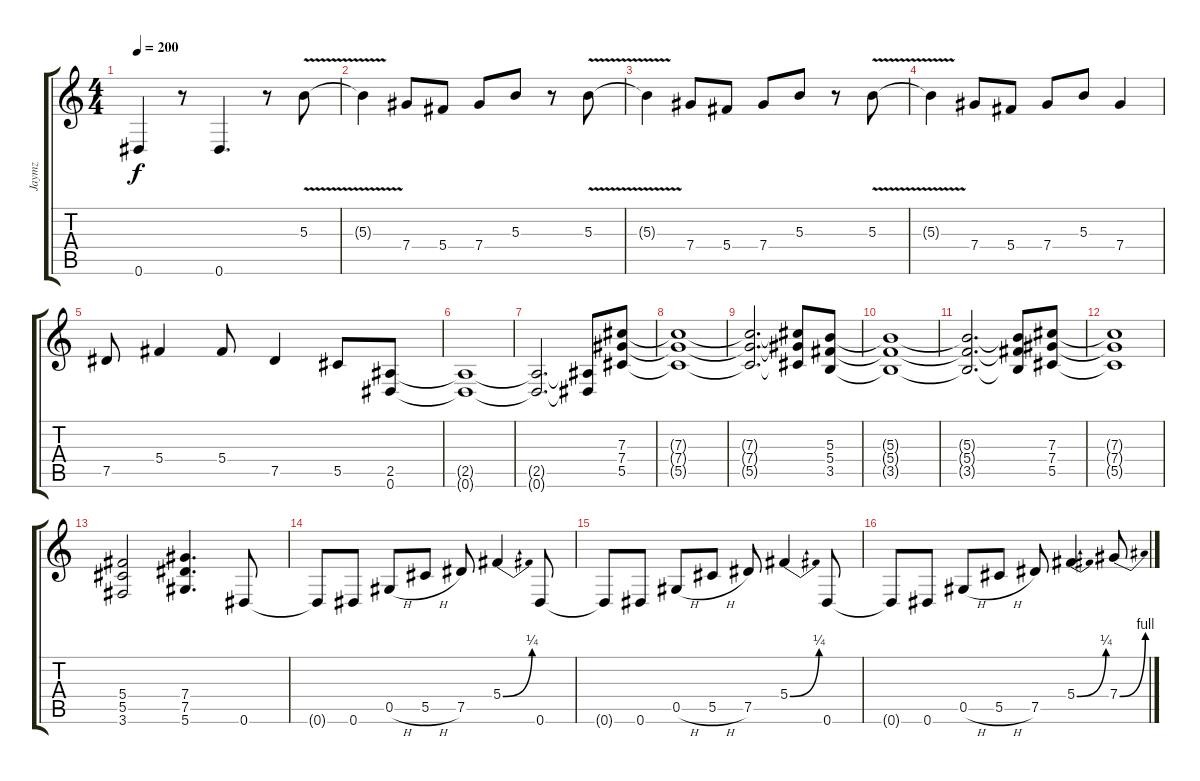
\track ("Jaymz" "Jaymz") {instrument distortionguitar}
\staff {score tabs}
\tuning (Eb4 Bb3 Gb3 Db3 Ab2 Eb2) {hide}
\ts (4 4)
\tempo 200
\clef g2
\ks c
0.6{t}.4{dy f} r.8 0.6.4{d} r.8 5.3{v}.8 |
5.3{t}.4 7.4.8 5.4.8 7.4.8 5.3.8 r.8 5.3{v}.8 |
5.3{t}.4 7.4.8 5.4.8 7.4.8 5.3.8 r.8 5.3{v}.8 |
5.3{t}.4 7.4.8 5.4.8 7.4.8 5.3.8 7.4.4 |
7.5.8 5.4.4 5.4.8 7.5.4 5.5.8 (2.5 0.6).8 |
(2.5{t} 0.6{t}).1 |
(2.5{t} 0.6{t}).2{d} (2.5{t} 0.6{t}).8 (7.3 7.4 5.5).8 |
(7.3{t} 7.4{t} 5.5{t}).1 |
(7.3{t} 7.4{t} 5.5{t}).2{d} (7.3{t} 7.4{t} 5.5{t}).8 (5.3 5.4 3.5).8 |
(5.3{t} 5.4{t} 3.5{t}).1 |
(5.3{t} 5.4{t} 3.5{t}).2{d} (5.3{t} 5.4{t} 3.5{t}).8 (7.3 7.4 5.5).8 |
(7.3{t} 7.4{t} 5.5{t}).1 |
(5.4 5.5 3.6).2 (7.4 7.5 5.6).4{d} 0.6.8 |
0.6{t}.8 0.6.8 0.5{h}.8 5.5{h}.8 7.5.8 5.4{be (bend 0 0 60 1)}.4 0.6.8 |
0.6{t}.8 0.6.8 0.5{h}.8 5.5{h}.8 7.5.8 5.4{be (bend 0 0 60 1)}.4 0.6.8 |
0.6{t}.8 0.6.8 0.5{h}.8 5.5{h}.8 7.5.8 5.4{be (bend 0 0 60 1)}.4 7.4{be (bend 0 0 60 4)}.8
